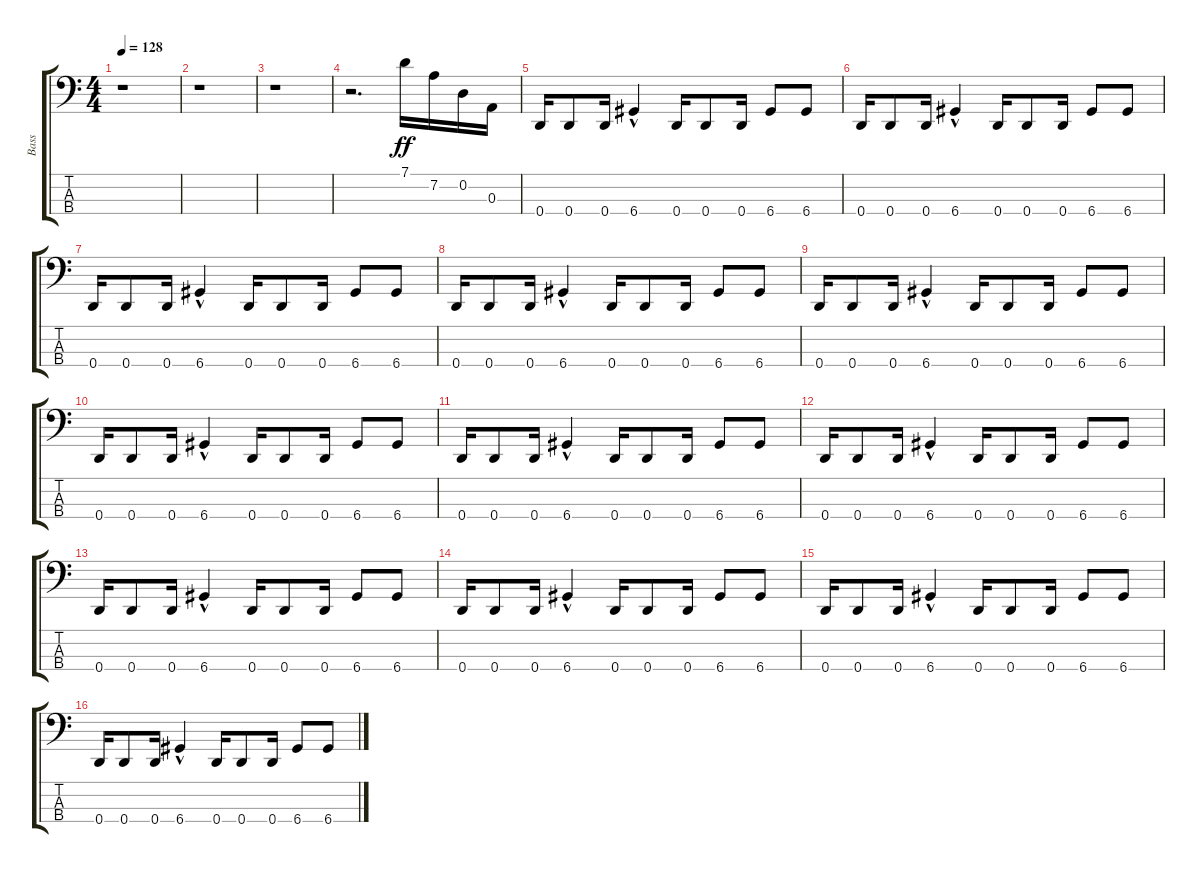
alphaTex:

\track ("Bass" "Bass") {instrument electricbasspick}
\staff {score tabs}
\tuning (G2 D2 A1 D1) {hide}
\ts (4 4)
\tempo 128
\clef f4
\ks c
r.1{dy ff instrument electricbasspick} |
r.1 |
r.1 |
r.2{d} 7.1.16 7.2.16 0.2.16 0.3.16 |
0.4.16 0.4.8 0.4.16 6.4{hac}.4 0.4.16 0.4.8 0.4.16 6.4.8 6.4.8 |
0.4.16 0.4.8 0.4.16 6.4{hac}.4 0.4.16 0.4.8 0.4.16 6.4.8 6.4.8 |
0.4.16 0.4.8 0.4.16 6.4{hac}.4 0.4.16 0.4.8 0.4.16 6.4.8 6.4.8 |
0.4.16 0.4.8 0.4.16 6.4{hac}.4 0.4.16 0.4.8 0.4.16 6.4.8 6.4.8 |
0.4.16 0.4.8 0.4.16 6.4{hac}.4 0.4.16 0.4.8 0.4.16 6.4.8 6.4.8 |
0.4.16 0.4.8 0.4.16 6.4{hac}.4 0.4.16 0.4.8 0.4.16 6.4.8 6.4.8 |
0.4.16 0.4.8 0.4.16 6.4{hac}.4 0.4.16 0.4.8 0.4.16 6.4.8 6.4.8 |
0.4.16 0.4.8 0.4.16 6.4{hac}.4 0.4.16 0.4.8 0.4.16 6.4.8 6.4.8 |
0.4.16 0.4.8 0.4.16 6.4{hac}.4 0.4.16 0.4.8 0.4.16 6.4.8 6.4.8 |
0.4.16 0.4.8 0.4.16 6.4{hac}.4 0.4.16 0.4.8 0.4.16 6.4.8 6.4.8 |
0.4.16 0.4.8 0.4.16 6.4{hac}.4 0.4.16 0.4.8 0.4.16 6.4.8 6.4.8 |
0.4.16 0.4.8 0.4.16 6.4{hac}.4 0.4.16 0.4.8 0.4.16 6.4.8 6.4.8
